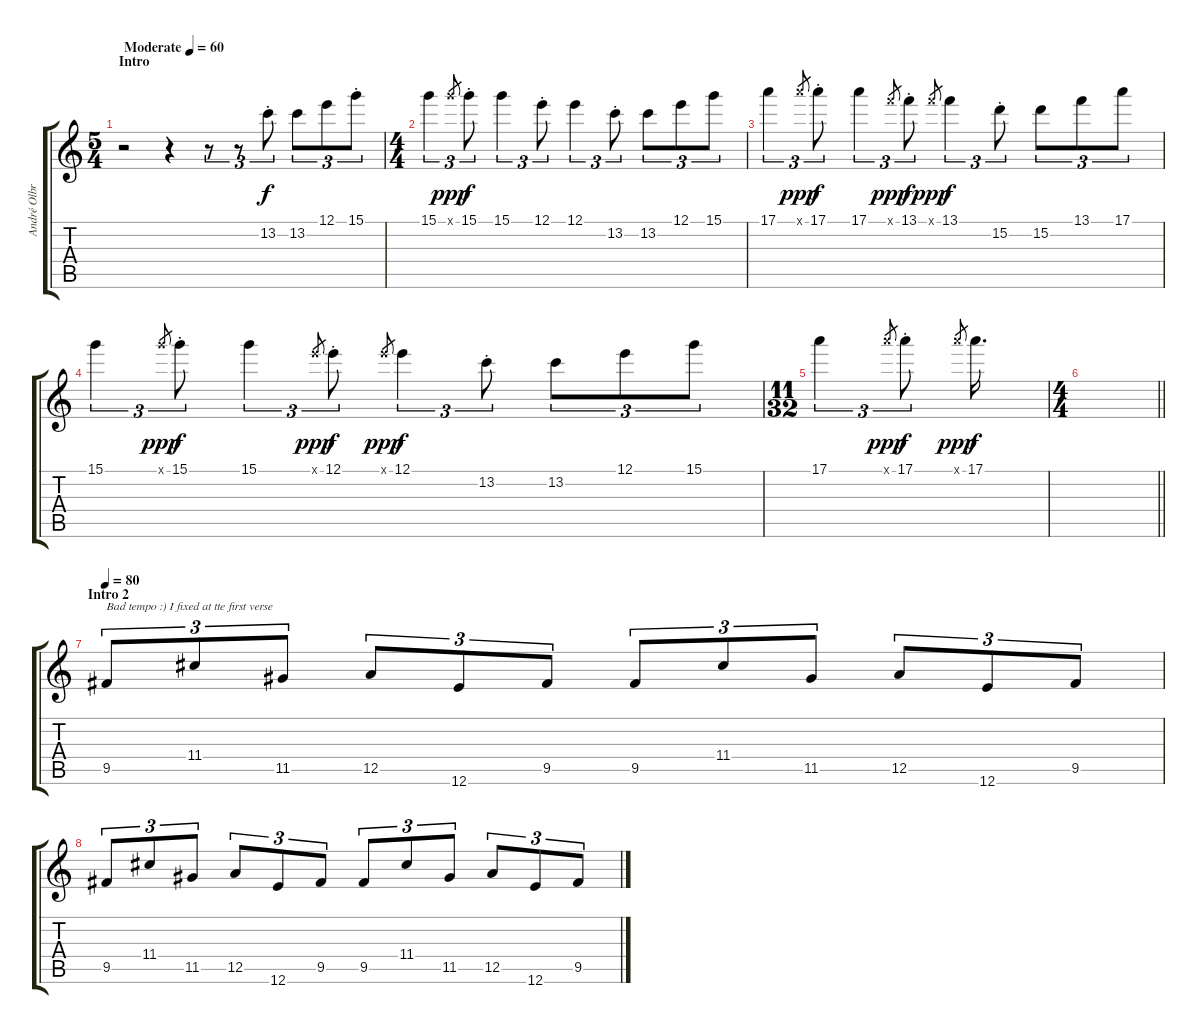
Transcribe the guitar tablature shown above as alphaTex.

\track ("André Olbrich" "André Olbr") {instrument distortionguitar}
\staff {score tabs}
\tuning (E4 B3 G3 D3 A2 E2) {hide}
\ts (5 4)
\section ("" "Intro")
\tempo (60 "Moderate")
\clef g2
\ks c
r.2{dy f instrument drawbarorgan} r.4 r.8{tu (3 2)} r.8{tu (3 2)} 13.2{st}.8{tu (3 2)} 13.2.8{tu (3 2)} 12.1.8{tu (3 2)} 15.1{st}.8{tu (3 2)} |
\ts (4 4)
15.1.4{tu (3 2)} 15.1{x}.8{gr dy ppp} 15.1{st}.8{tu (3 2) dy f} 15.1.4{tu (3 2)} 12.1{st}.8{tu (3 2)} 12.1.4{tu (3 2)} 13.2{st}.8{tu (3 2)} 13.2.8{tu (3 2)} 12.1.8{tu (3 2)} 15.1.8{tu (3 2)} |
17.1.4{tu (3 2)} 17.1{x}.8{gr dy ppp} 17.1{st}.8{tu (3 2) dy f} 17.1.4{tu (3 2)} 13.1{x}.8{gr dy ppp} 13.1{st}.8{tu (3 2) dy f} 13.1{x}.8{gr dy ppp} 13.1.4{tu (3 2) dy f} 15.2{st}.8{tu (3 2)} 15.2.8{tu (3 2)} 13.1.8{tu (3 2)} 17.1.8{tu (3 2)} |
15.1.4{tu (3 2)} 15.1{x}.8{gr dy ppp} 15.1{st}.8{tu (3 2) dy f} 15.1.4{tu (3 2)} 12.1{x}.8{gr dy ppp} 12.1{st}.8{tu (3 2) dy f} 12.1{x}.8{gr dy ppp} 12.1.4{tu (3 2) dy f} 13.2{st}.8{tu (3 2)} 13.2.8{tu (3 2)} 12.1.8{tu (3 2)} 15.1.8{tu (3 2)} |
\ts (11 32)
17.1.4{tu (3 2)} 17.1{x}.8{gr dy ppp} 17.1{st}.8{tu (3 2) dy f} 17.1{x}.8{gr dy ppp} 17.1.16{d dy f} |
\ts (4 4)
\barLineRight lightlight
|
\section ("" "Intro 2")
\tempo 80
9.5.8{tu (3 2) txt "Bad tempo :) I fixed at tte first verse" instrument distortionguitar} 11.4.8{tu (3 2)} 11.5.8{tu (3 2)} 12.5.8{tu (3 2)} 12.6.8{tu (3 2)} 9.5.8{tu (3 2)} 9.5.8{tu (3 2)} 11.4.8{tu (3 2)} 11.5.8{tu (3 2)} 12.5.8{tu (3 2)} 12.6.8{tu (3 2)} 9.5.8{tu (3 2)} |
9.5.8{tu (3 2)} 11.4.8{tu (3 2)} 11.5.8{tu (3 2)} 12.5.8{tu (3 2)} 12.6.8{tu (3 2)} 9.5.8{tu (3 2)} 9.5.8{tu (3 2)} 11.4.8{tu (3 2)} 11.5.8{tu (3 2)} 12.5.8{tu (3 2)} 12.6.8{tu (3 2)} 9.5.8{tu (3 2)}
